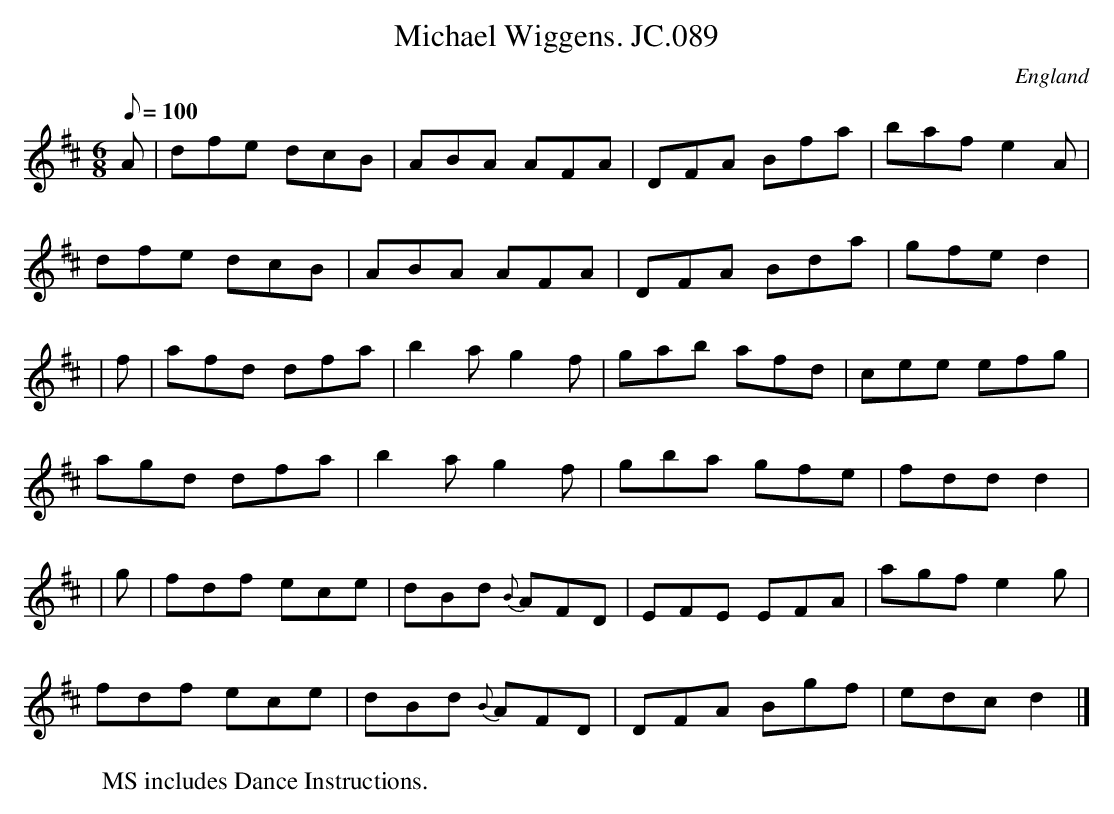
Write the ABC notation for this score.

X:1
T:Michael Wiggens. JC.089
M:6/8
L:1/8
Q:100
O:England
K:D
A|dfe dcB|ABA AFA|DFA Bfa|baf e2A|!
dfe dcB|ABA AFA|DFA Bda|gfed2|!
|f|afd dfa|b2ag2f|gab afd|cee efg|!
agd dfa|b2ag2f|gba gfe|fddd2|!
|g|fdf ece|dBd {B}AFD|EFE EFA|agfe2g|!
fdf ece|dBd {B}AFD|DFA Bgf|edcd2|]
W:MS includes Dance Instructions.
